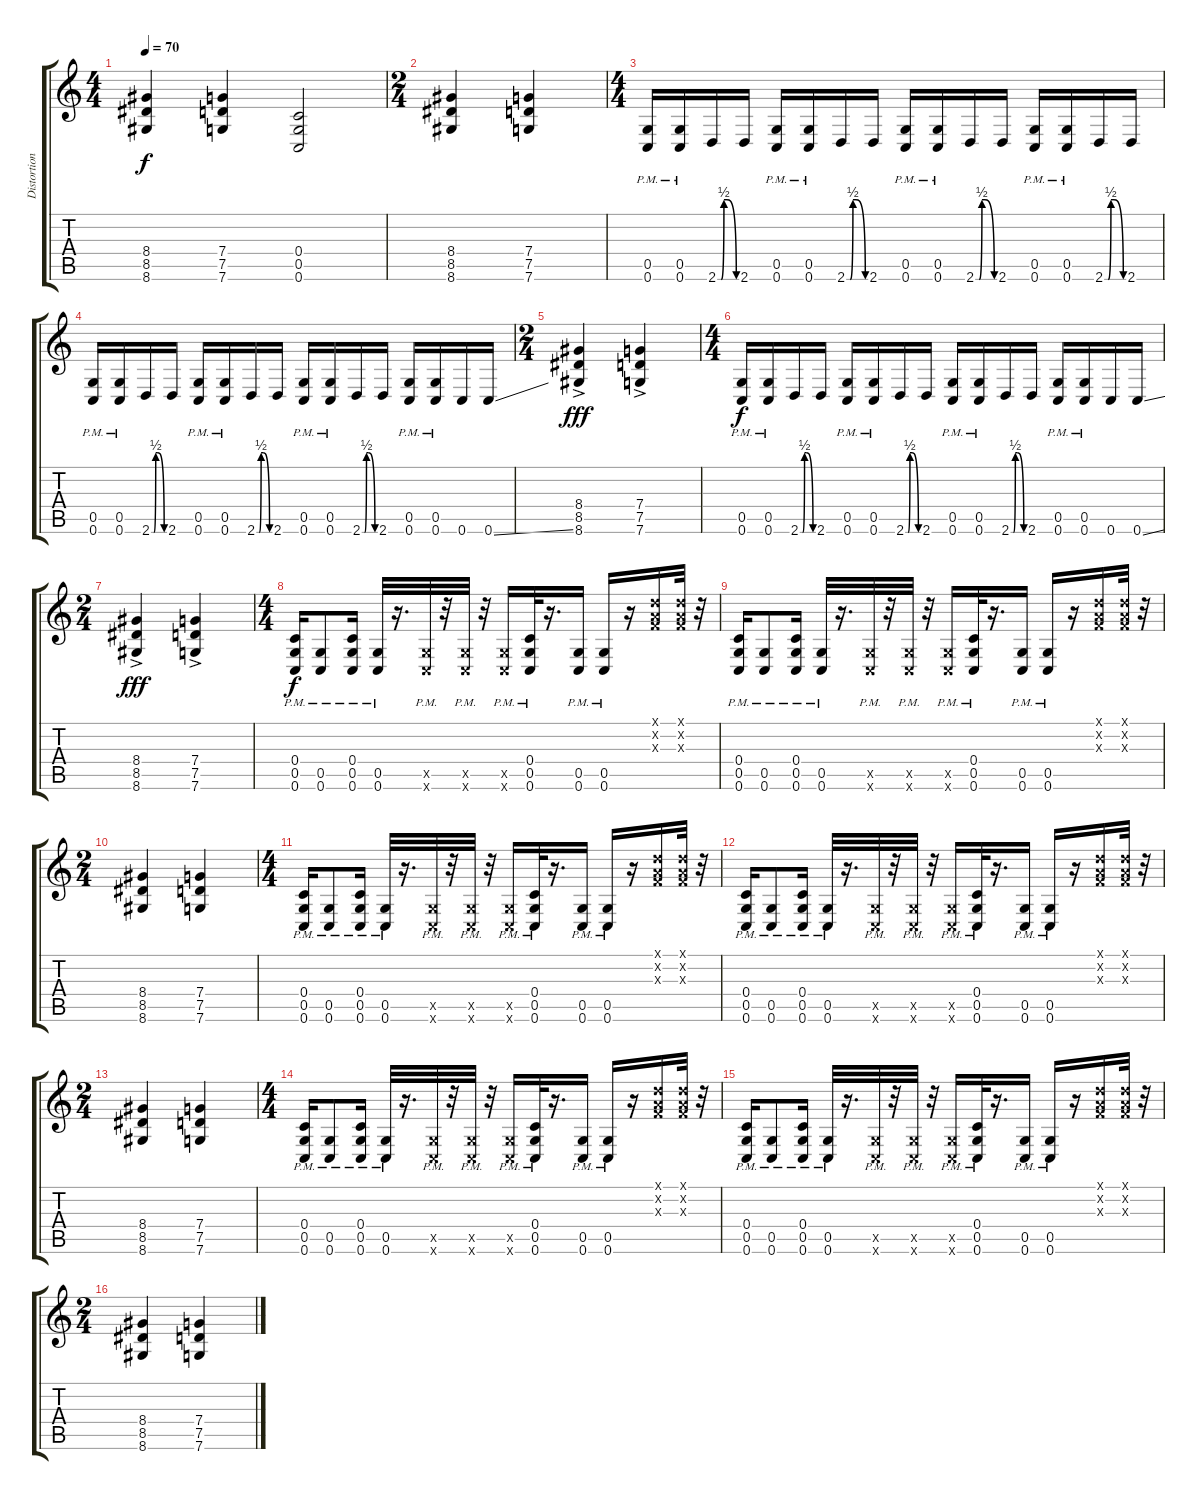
\track ("Distortion 1" "Distortion") {instrument distortionguitar}
\staff {score tabs}
\tuning (D4 A3 F3 C3 G2 C2) {hide}
\ts (4 4)
\tempo 70
\clef g2
\ks c
(8.4 8.5 8.6).4{dy f} (7.4 7.5 7.6).4 (0.4 0.5 0.6).2 |
\ts (2 4)
(8.4 8.5 8.6).4 (7.4 7.5 7.6).4 |
\ts (4 4)
(0.5{pm} 0.6{pm}).16 (0.5{pm} 0.6{pm}).16 2.6{be (custom 0 0 11 0 20 2 30 2 60 0)}.16 2.6.16 (0.5{pm} 0.6{pm}).16 (0.5{pm} 0.6{pm}).16 2.6{be (custom 0 0 9 0 11 0 20 2 30 2 60 0)}.16 2.6.16 (0.5{pm} 0.6{pm}).16 (0.5{pm} 0.6{pm}).16 2.6{be (custom 0 0 5 0 9 0 11 0 20 2 30 2 60 0)}.16 2.6.16 (0.5{pm} 0.6{pm}).16 (0.5{pm} 0.6{pm}).16 2.6{be (custom 0 0 9 0 11 0 20 2 30 2 60 0)}.16 2.6.16 |
(0.5{pm} 0.6{pm}).16 (0.5{pm} 0.6{pm}).16 2.6{be (custom 0 0 9 0 11 0 20 2 30 2 60 0)}.16 2.6.16 (0.5{pm} 0.6{pm}).16 (0.5{pm} 0.6{pm}).16 2.6{be (custom 0 0 7 0 9 0 11 0 20 2 30 2 60 0)}.16 2.6.16 (0.5{pm} 0.6{pm}).16 (0.5{pm} 0.6{pm}).16 2.6{be (custom 0 0 9 0 11 0 20 2 30 2 60 0)}.16 2.6.16 (0.5{pm} 0.6{pm}).16 (0.5{pm} 0.6{pm}).16 0.6.16 0.6{ss}.16 |
\ts (2 4)
(8.4 8.5 8.6{ac}).4{dy fff} (7.4 7.5 7.6{ac}).4 |
\ts (4 4)
(0.5{pm} 0.6{pm}).16{dy f} (0.5{pm} 0.6{pm}).16 2.6{be (custom 0 0 9 0 11 0 20 2 30 2 60 0)}.16 2.6.16 (0.5{pm} 0.6{pm}).16 (0.5{pm} 0.6{pm}).16 2.6{be (custom 0 0 7 0 9 0 11 0 20 2 30 2 60 0)}.16 2.6.16 (0.5{pm} 0.6{pm}).16 (0.5{pm} 0.6{pm}).16 2.6{be (custom 0 0 9 0 11 0 20 2 30 2 60 0)}.16 2.6.16 (0.5{pm} 0.6{pm}).16 (0.5{pm} 0.6{pm}).16 0.6.16 0.6{ss}.16 |
\ts (2 4)
(8.4 8.5 8.6{ac}).4{dy fff} (7.4 7.5 7.6{ac}).4 |
\ts (4 4)
(0.4{pm} 0.5{pm} 0.6{pm}).16{dy f} (0.5{pm} 0.6{pm}).8 (0.4{pm} 0.5{pm} 0.6{pm}).16 (0.5{pm} 0.6{pm}).32 r.16{d} (0.5{pm x} 0.6{pm x}).32 r.32 (0.5{pm x} 0.6{pm x}).32 r.32 (0.5{pm x} 0.6{pm x}).16 (0.4{pm} 0.5{pm} 0.6{pm}).32 r.16{d} (0.5{pm} 0.6{pm}).16 (0.5{pm} 0.6).16 r.16 (0.1{x} 0.2{x} 0.3{x}).16 (0.1{x} 0.2{x} 0.3{x}).32 r.32 |
(0.4{pm} 0.5{pm} 0.6{pm}).16 (0.5{pm} 0.6{pm}).8 (0.4{pm} 0.5{pm} 0.6{pm}).16 (0.5{pm} 0.6{pm}).32 r.16{d} (0.5{pm x} 0.6{pm x}).32 r.32 (0.5{pm x} 0.6{pm x}).32 r.32 (0.5{pm x} 0.6{pm x}).16 (0.4{pm} 0.5{pm} 0.6{pm}).32 r.16{d} (0.5{pm} 0.6{pm}).16 (0.5{pm} 0.6).16 r.16 (0.1{x} 0.2{x} 0.3{x}).16 (0.1{x} 0.2{x} 0.3{x}).32 r.32 |
\ts (2 4)
(8.4 8.5 8.6).4 (7.4 7.5 7.6).4 |
\ts (4 4)
(0.4{pm} 0.5{pm} 0.6{pm}).16 (0.5{pm} 0.6{pm}).8 (0.4{pm} 0.5{pm} 0.6{pm}).16 (0.5{pm} 0.6{pm}).32 r.16{d} (0.5{pm x} 0.6{pm x}).32 r.32 (0.5{pm x} 0.6{pm x}).32 r.32 (0.5{pm x} 0.6{pm x}).16 (0.4{pm} 0.5{pm} 0.6{pm}).32 r.16{d} (0.5{pm} 0.6{pm}).16 (0.5{pm} 0.6).16 r.16 (0.1{x} 0.2{x} 0.3{x}).16 (0.1{x} 0.2{x} 0.3{x}).32 r.32 |
(0.4{pm} 0.5{pm} 0.6{pm}).16 (0.5{pm} 0.6{pm}).8 (0.4{pm} 0.5{pm} 0.6{pm}).16 (0.5{pm} 0.6{pm}).32 r.16{d} (0.5{pm x} 0.6{pm x}).32 r.32 (0.5{pm x} 0.6{pm x}).32 r.32 (0.5{pm x} 0.6{pm x}).16 (0.4{pm} 0.5{pm} 0.6{pm}).32 r.16{d} (0.5{pm} 0.6{pm}).16 (0.5{pm} 0.6).16 r.16 (0.1{x} 0.2{x} 0.3{x}).16 (0.1{x} 0.2{x} 0.3{x}).32 r.32 |
\ts (2 4)
(8.4 8.5 8.6).4 (7.4 7.5 7.6).4 |
\ts (4 4)
(0.4{pm} 0.5{pm} 0.6{pm}).16 (0.5{pm} 0.6{pm}).8 (0.4{pm} 0.5{pm} 0.6{pm}).16 (0.5{pm} 0.6{pm}).32 r.16{d} (0.5{pm x} 0.6{pm x}).32 r.32 (0.5{pm x} 0.6{pm x}).32 r.32 (0.5{pm x} 0.6{pm x}).16 (0.4{pm} 0.5{pm} 0.6{pm}).32 r.16{d} (0.5{pm} 0.6{pm}).16 (0.5{pm} 0.6).16 r.16 (0.1{x} 0.2{x} 0.3{x}).16 (0.1{x} 0.2{x} 0.3{x}).32 r.32 |
(0.4{pm} 0.5{pm} 0.6{pm}).16 (0.5{pm} 0.6{pm}).8 (0.4{pm} 0.5{pm} 0.6{pm}).16 (0.5{pm} 0.6{pm}).32 r.16{d} (0.5{pm x} 0.6{pm x}).32 r.32 (0.5{pm x} 0.6{pm x}).32 r.32 (0.5{pm x} 0.6{pm x}).16 (0.4{pm} 0.5{pm} 0.6{pm}).32 r.16{d} (0.5{pm} 0.6{pm}).16 (0.5{pm} 0.6).16 r.16 (0.1{x} 0.2{x} 0.3{x}).16 (0.1{x} 0.2{x} 0.3{x}).32 r.32 |
\ts (2 4)
(8.4 8.5 8.6).4 (7.4 7.5 7.6).4
